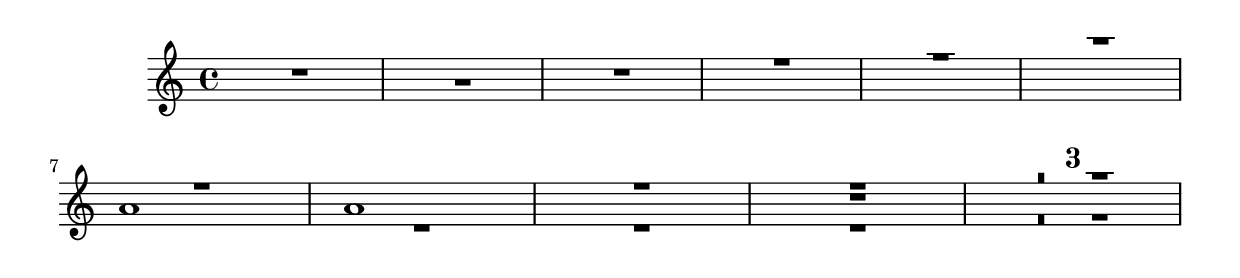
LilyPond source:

% DO NOT EDIT this file manually; it is automatically
% generated from Documentation/snippets/new
% Make any changes in Documentation/snippets/new/
% and then run scripts/auxiliar/makelsr.py
%
% This file is in the public domain.
%% Note: this file works from version 2.15.14
\version "2.15.14"

\header {
%% Translation of GIT committish: 2d548a99cb9dba80f2ff035582009477cd37eceb
 doctitlees = "Posicionar los silencios multicompás"
 texidoces = "
A diferencia de los silencios normales, no existe una instrucción
predefinida para modificar la posición predeterminada de un
símbolo de silencio multicompás sobre el pentagrama, adjuntándolo
a una nota, independientemente de cuál sea su forma.  Sin embargo,
en la música polifónica los silencios multicompás de las voces de
numeración par e impar están separados verticalmente.  La
colocación de los silencios multicompás se puede controlar como se
ve a continuación:

"

%% Translation of GIT committish: 0a868be38a775ecb1ef935b079000cebbc64de40
texidocde = "
Anders als bei normalen Pausen gibt es keinen direkten Befehl, um die
vertikale Position von Ganztaktpausen zu beeinflussen, indem man sie an
eine Tonhöhe anhängt.  In polyphoner Notation wird aber dennoch die
Position der Pausen von geraden und ungeraden Stimmen voneinander
unterschieden.  Die Position von Ganztaktpausen kann wie folgt verändert
werden:
 "
  doctitlede = "Positionierung von Ganztaktpausen"



%% Translation of GIT committish: 4da4307e396243a5a3bc33a0c2753acac92cb685
  texidocfr = "
Si l'on peut positionner verticalement un silence simple en le
rattachant à une note, il n'en va pas de même pour un silence
multi-mesures.  Néanmoins, et uniquement dans le cadre de musique
polyphonique, les silences multi-mesures sont positionnés différemment
selon qu'ils appartiennent à une voix au numéro pair ou impair.  Le
positionnement des silences multi-mesures peut se contrôler ainsi :
"
  doctitlefr = "Positionnement des silences multi-mesures"

  lsrtags = "rhythms, tweaks-and-overrides"

  texidoc = "
Unlike ordinary rests, there is no predefined command to change the
staff position of a multi-measure rest symbol of either form by
attaching it to a note.  However, in polyphonic music multi-measure
rests in odd-numbered and even-numbered voices are vertically
separated. The positioning of multi-measure rests can be controlled as
follows:

"
  doctitle = "Positioning multi-measure rests"
} % begin verbatim


\relative c'' {
  % Multi-measure rests by default are set under the fourth line
  R1
  % They can be moved using an override
  \override MultiMeasureRest #'staff-position = #-2
  R1
  \override MultiMeasureRest #'staff-position = #0
  R1
  \override MultiMeasureRest #'staff-position = #2
  R1
  \override MultiMeasureRest #'staff-position = #3
  R1
  \override MultiMeasureRest #'staff-position = #6
  R1
  \revert MultiMeasureRest #'staff-position
  \break

  % In two Voices, odd-numbered voices are under the top line
  << { R1 } \\ { a1 } >>
  % Even-numbered voices are under the bottom line
  << { a1 } \\ { R1 } >>
  % Multi-measure rests in both voices remain separate
  << { R1 } \\ { R1 } >>

  % Separating multi-measure rests in more than two voices
  % requires an override
  << { R1 } \\ { R1 } \\
     \once \override MultiMeasureRest #'staff-position = #0
     { R1 }
  >>

  % Using compressed bars in multiple voices requires another override
  % in all voices to avoid multiple instances being printed
  \compressFullBarRests
  <<
   \revert MultiMeasureRest #'staff-position
    { R1*3 }
    \\
   \revert MultiMeasureRest #'staff-position
    { R1*3 }
  >>
}
